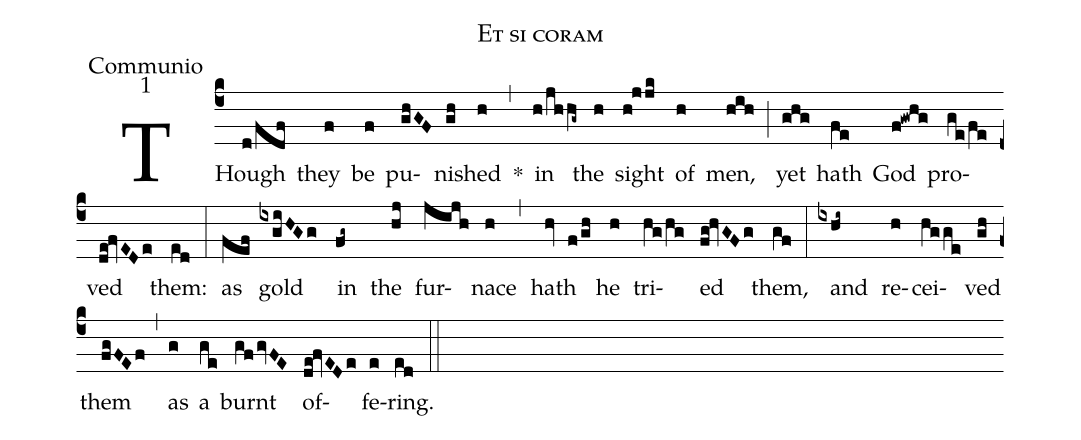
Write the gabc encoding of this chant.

name:Et si coram;
office-part:Communio;
mode:1;
%%
(c4) THough(d/fdf) they(f) be(f) pu(ghGF)ni(gh)shed(h) *(,) in(h/jhhg~) the(h) sight(h!jjk) of(h) men,(hih) (;) yet(ghg) hath(fe) God(f!gwhg) pro(ge/fe)ved(de!fvEDe) them:(ed) (:) as(fef) gold(ixgiHGg) in(fg~) the(hj) fur(jijh)nace(h) (,) hath(hv f/gh) he(h) tri(hg/hg)ed(fg!hvGFg) them,(gf) (:) and(ixhi~) re(h)cei(hgge)ved(gh) them(fgFEf) (,) as(g) a(ge) burnt(gf/gvFE) of(de!fvEDe)fe(e)ring.(ed) (::)
